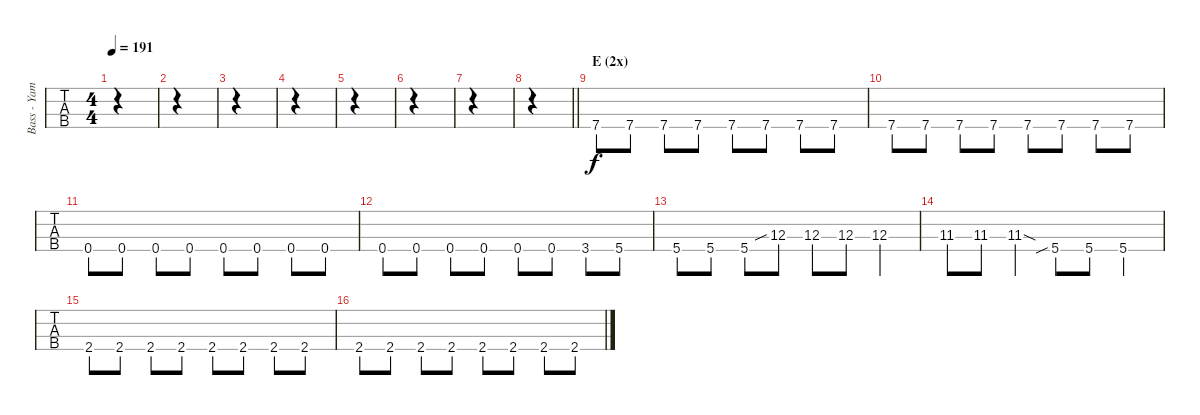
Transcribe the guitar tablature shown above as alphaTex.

\track ("Bass - Yamada" "Bass - Yam") {instrument electricbasspick}
\staff {tabs}
\tuning (Gb2 Db2 Ab1 Eb1) {hide}
\ts (4 4)
\tempo 191
\clef f4
\ks c
|
|
|
|
|
|
|
\barLineRight lightlight
|
\section ("" "E (2x)")
7.4.8 7.4.8 7.4.8 7.4.8 7.4.8 7.4.8 7.4.8 7.4.8 |
7.4.8 7.4.8 7.4.8 7.4.8 7.4.8 7.4.8 7.4.8 7.4.8 |
0.4.8 0.4.8 0.4.8 0.4.8 0.4.8 0.4.8 0.4.8 0.4.8 |
0.4.8 0.4.8 0.4.8 0.4.8 0.4.8 0.4.8 3.4.8 5.4.8 |
5.4.8 5.4.8 5.4.8 12.3{sib}.8 12.3.8 12.3.8 12.3.4 |
11.3.8 11.3.8 11.3{sod}.4 5.4{sib}.8 5.4.8 5.4.4 |
2.4.8 2.4.8 2.4.8 2.4.8 2.4.8 2.4.8 2.4.8 2.4.8 |
2.4.8 2.4.8 2.4.8 2.4.8 2.4.8 2.4.8 2.4.8 2.4.8
